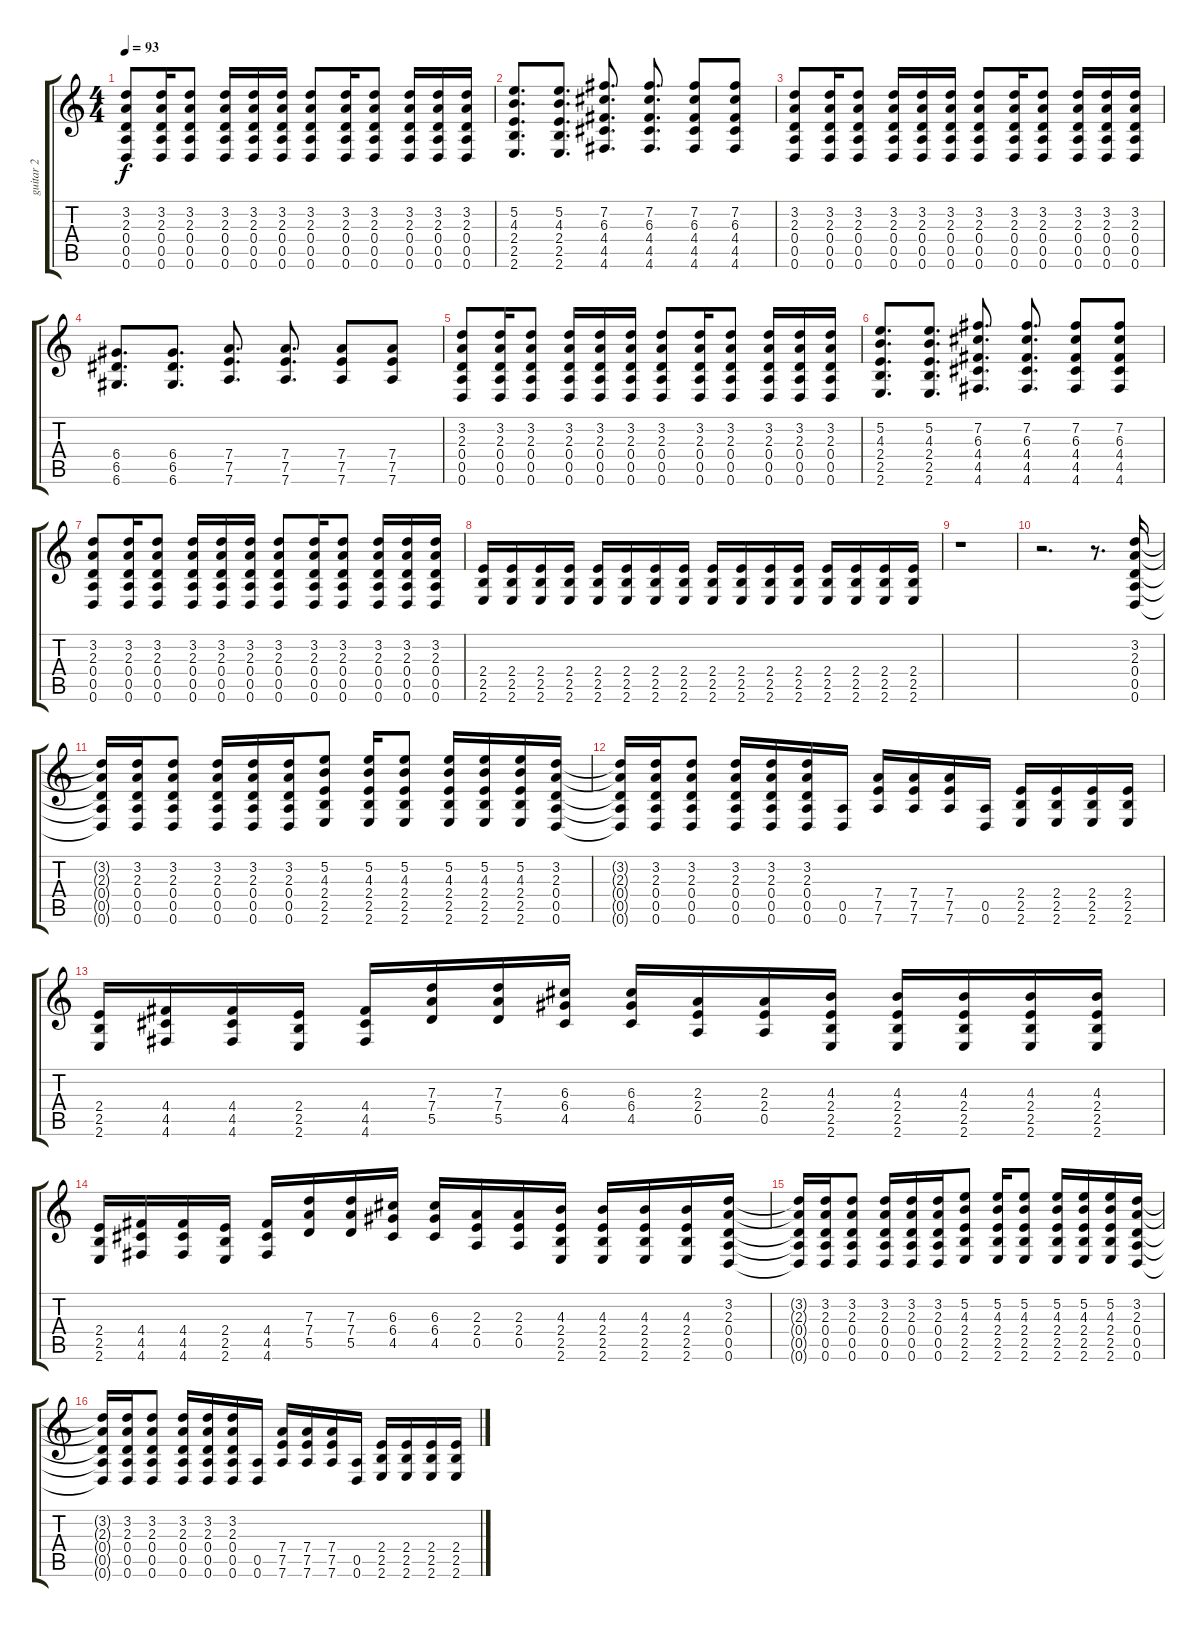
\track ("guitar 2" "guitar 2") {instrument distortionguitar}
\staff {score tabs}
\tuning (E4 B3 G3 D3 A2 D2) {hide}
\ts (4 4)
\tempo 93
\clef g2
\ks c
(3.2 2.3 0.4 0.5 0.6).8{dy f} (3.2 2.3 0.4 0.5 0.6).16 (3.2 2.3 0.4 0.5 0.6).8 (3.2 2.3 0.4 0.5 0.6).16 (3.2 2.3 0.4 0.5 0.6).16 (3.2 2.3 0.4 0.5 0.6).16 (3.2 2.3 0.4 0.5 0.6).8 (3.2 2.3 0.4 0.5 0.6).16 (3.2 2.3 0.4 0.5 0.6).8 (3.2 2.3 0.4 0.5 0.6).16 (3.2 2.3 0.4 0.5 0.6).16 (3.2 2.3 0.4 0.5 0.6).16 |
(5.2 4.3 2.4 2.5 2.6).8{d} (5.2 4.3 2.4 2.5 2.6).8{d} (7.2 6.3 4.4 4.5 4.6).8{d} (7.2 6.3 4.4 4.5 4.6).8{d} (7.2 6.3 4.4 4.5 4.6).8 (7.2 6.3 4.4 4.5 4.6).8 |
(3.2 2.3 0.4 0.5 0.6).8 (3.2 2.3 0.4 0.5 0.6).16 (3.2 2.3 0.4 0.5 0.6).8 (3.2 2.3 0.4 0.5 0.6).16 (3.2 2.3 0.4 0.5 0.6).16 (3.2 2.3 0.4 0.5 0.6).16 (3.2 2.3 0.4 0.5 0.6).8 (3.2 2.3 0.4 0.5 0.6).16 (3.2 2.3 0.4 0.5 0.6).8 (3.2 2.3 0.4 0.5 0.6).16 (3.2 2.3 0.4 0.5 0.6).16 (3.2 2.3 0.4 0.5 0.6).16 |
(6.4 6.5 6.6).8{d} (6.4 6.5 6.6).8{d} (7.4 7.5 7.6).8{d} (7.4 7.5 7.6).8{d} (7.4 7.5 7.6).8 (7.4 7.5 7.6).8 |
(3.2 2.3 0.4 0.5 0.6).8 (3.2 2.3 0.4 0.5 0.6).16 (3.2 2.3 0.4 0.5 0.6).8 (3.2 2.3 0.4 0.5 0.6).16 (3.2 2.3 0.4 0.5 0.6).16 (3.2 2.3 0.4 0.5 0.6).16 (3.2 2.3 0.4 0.5 0.6).8 (3.2 2.3 0.4 0.5 0.6).16 (3.2 2.3 0.4 0.5 0.6).8 (3.2 2.3 0.4 0.5 0.6).16 (3.2 2.3 0.4 0.5 0.6).16 (3.2 2.3 0.4 0.5 0.6).16 |
(5.2 4.3 2.4 2.5 2.6).8{d} (5.2 4.3 2.4 2.5 2.6).8{d} (7.2 6.3 4.4 4.5 4.6).8{d} (7.2 6.3 4.4 4.5 4.6).8{d} (7.2 6.3 4.4 4.5 4.6).8 (7.2 6.3 4.4 4.5 4.6).8 |
(3.2 2.3 0.4 0.5 0.6).8 (3.2 2.3 0.4 0.5 0.6).16 (3.2 2.3 0.4 0.5 0.6).8 (3.2 2.3 0.4 0.5 0.6).16 (3.2 2.3 0.4 0.5 0.6).16 (3.2 2.3 0.4 0.5 0.6).16 (3.2 2.3 0.4 0.5 0.6).8 (3.2 2.3 0.4 0.5 0.6).16 (3.2 2.3 0.4 0.5 0.6).8 (3.2 2.3 0.4 0.5 0.6).16 (3.2 2.3 0.4 0.5 0.6).16 (3.2 2.3 0.4 0.5 0.6).16 |
(2.4 2.5 2.6).16 (2.4 2.5 2.6).16 (2.4 2.5 2.6).16 (2.4 2.5 2.6).16 (2.4 2.5 2.6).16 (2.4 2.5 2.6).16 (2.4 2.5 2.6).16 (2.4 2.5 2.6).16 (2.4 2.5 2.6).16 (2.4 2.5 2.6).16 (2.4 2.5 2.6).16 (2.4 2.5 2.6).16 (2.4 2.5 2.6).16 (2.4 2.5 2.6).16 (2.4 2.5 2.6).16 (2.4 2.5 2.6).16 |
r.1 |
r.2{d} r.8{d} (3.2 2.3 0.4 0.5 0.6).16 |
(3.2{t} 2.3{t} 0.4{t} 0.5{t} 0.6{t}).16 (3.2 2.3 0.4 0.5 0.6).16 (3.2 2.3 0.4 0.5 0.6).8 (3.2 2.3 0.4 0.5 0.6).16 (3.2 2.3 0.4 0.5 0.6).16 (3.2 2.3 0.4 0.5 0.6).16 (5.2 4.3 2.4 2.5 2.6).8 (5.2 4.3 2.4 2.5 2.6).16 (5.2 4.3 2.4 2.5 2.6).8 (5.2 4.3 2.4 2.5 2.6).16 (5.2 4.3 2.4 2.5 2.6).16 (5.2 4.3 2.4 2.5 2.6).16 (3.2 2.3 0.4 0.5 0.6).16 |
(3.2{t} 2.3{t} 0.4{t} 0.5{t} 0.6{t}).16 (3.2 2.3 0.4 0.5 0.6).16 (3.2 2.3 0.4 0.5 0.6).8 (3.2 2.3 0.4 0.5 0.6).16 (3.2 2.3 0.4 0.5 0.6).16 (3.2 2.3 0.4 0.5 0.6).16 (0.5 0.6).16 (7.4 7.5 7.6).16 (7.4 7.5 7.6).16 (7.4 7.5 7.6).16 (0.5 0.6).16 (2.4 2.5 2.6).16 (2.4 2.5 2.6).16 (2.4 2.5 2.6).16 (2.4 2.5 2.6).16 |
(2.4 2.5 2.6).16 (4.4 4.5 4.6).16 (4.4 4.5 4.6).16 (2.4 2.5 2.6).16 (4.4 4.5 4.6).16 (7.3 7.4 5.5).16 (7.3 7.4 5.5).16 (6.3 6.4 4.5).16 (6.3 6.4 4.5).16 (2.3 2.4 0.5).16 (2.3 2.4 0.5).16 (4.3 2.4 2.5 2.6).16 (4.3 2.4 2.5 2.6).16 (4.3 2.4 2.5 2.6).16 (4.3 2.4 2.5 2.6).16 (4.3 2.4 2.5 2.6).16 |
(2.4 2.5 2.6).16 (4.4 4.5 4.6).16 (4.4 4.5 4.6).16 (2.4 2.5 2.6).16 (4.4 4.5 4.6).16 (7.3 7.4 5.5).16 (7.3 7.4 5.5).16 (6.3 6.4 4.5).16 (6.3 6.4 4.5).16 (2.3 2.4 0.5).16 (2.3 2.4 0.5).16 (4.3 2.4 2.5 2.6).16 (4.3 2.4 2.5 2.6).16 (4.3 2.4 2.5 2.6).16 (4.3 2.4 2.5 2.6).16 (3.2 2.3 0.4 0.5 0.6).16 |
(3.2{t} 2.3{t} 0.4{t} 0.5{t} 0.6{t}).16 (3.2 2.3 0.4 0.5 0.6).16 (3.2 2.3 0.4 0.5 0.6).8 (3.2 2.3 0.4 0.5 0.6).16 (3.2 2.3 0.4 0.5 0.6).16 (3.2 2.3 0.4 0.5 0.6).16 (5.2 4.3 2.4 2.5 2.6).8 (5.2 4.3 2.4 2.5 2.6).16 (5.2 4.3 2.4 2.5 2.6).8 (5.2 4.3 2.4 2.5 2.6).16 (5.2 4.3 2.4 2.5 2.6).16 (5.2 4.3 2.4 2.5 2.6).16 (3.2 2.3 0.4 0.5 0.6).16 |
(3.2{t} 2.3{t} 0.4{t} 0.5{t} 0.6{t}).16 (3.2 2.3 0.4 0.5 0.6).16 (3.2 2.3 0.4 0.5 0.6).8 (3.2 2.3 0.4 0.5 0.6).16 (3.2 2.3 0.4 0.5 0.6).16 (3.2 2.3 0.4 0.5 0.6).16 (0.5 0.6).16 (7.4 7.5 7.6).16 (7.4 7.5 7.6).16 (7.4 7.5 7.6).16 (0.5 0.6).16 (2.4 2.5 2.6).16 (2.4 2.5 2.6).16 (2.4 2.5 2.6).16 (2.4 2.5 2.6).16
